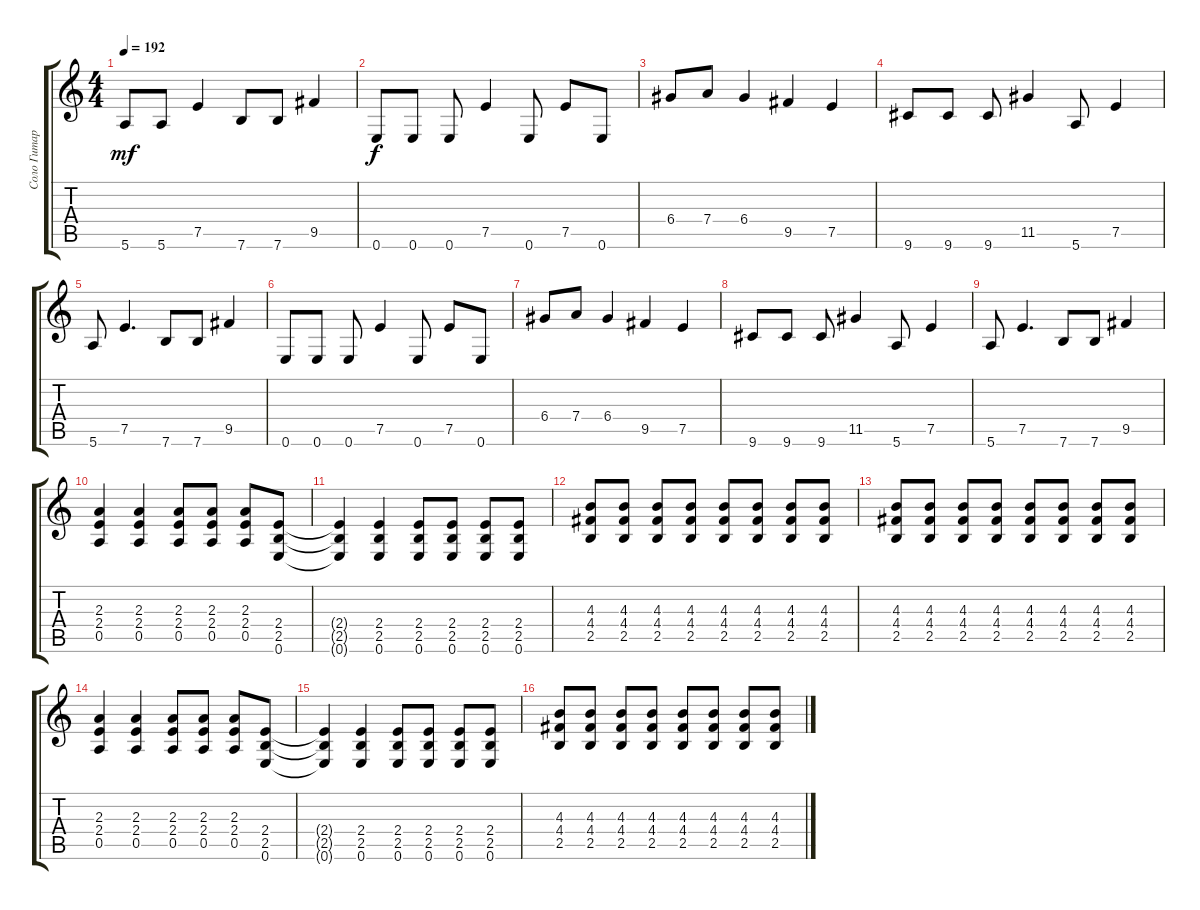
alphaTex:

\track ("Соло Гитара (Brown Tom)" "Соло Гитар") {instrument distortionguitar}
\staff {score tabs}
\tuning (E4 B3 G3 D3 A2 E2) {hide}
\ts (4 4)
\tempo 192
\clef g2
\ks c
5.6.8{dy mf} 5.6.8 7.5.4 7.6.8 7.6.8 9.5.4 |
0.6.8{dy f} 0.6.8 0.6.8 7.5.4 0.6.8 7.5.8 0.6.8 |
6.4.8 7.4.8 6.4.4 9.5.4 7.5.4 |
9.6.8 9.6.8 9.6.8 11.5.4 5.6.8 7.5.4 |
5.6.8 7.5.4{d} 7.6.8 7.6.8 9.5.4 |
0.6.8 0.6.8 0.6.8 7.5.4 0.6.8 7.5.8 0.6.8 |
6.4.8 7.4.8 6.4.4 9.5.4 7.5.4 |
9.6.8 9.6.8 9.6.8 11.5.4 5.6.8 7.5.4 |
5.6.8 7.5.4{d} 7.6.8 7.6.8 9.5.4 |
(2.3 2.4 0.5).4 (2.3 2.4 0.5).4 (2.3 2.4 0.5).8 (2.3 2.4 0.5).8 (2.3 2.4 0.5).8 (2.4 2.5 0.6).8 |
(2.4{t} 2.5{t} 0.6{t}).4 (2.4 2.5 0.6).4 (2.4 2.5 0.6).8 (2.4 2.5 0.6).8 (2.4 2.5 0.6).8 (2.4 2.5 0.6).8 |
(4.3 4.4 2.5).8 (4.3 4.4 2.5).8 (4.3 4.4 2.5).8 (4.3 4.4 2.5).8 (4.3 4.4 2.5).8 (4.3 4.4 2.5).8 (4.3 4.4 2.5).8 (4.3 4.4 2.5).8 |
(4.3 4.4 2.5).8 (4.3 4.4 2.5).8 (4.3 4.4 2.5).8 (4.3 4.4 2.5).8 (4.3 4.4 2.5).8 (4.3 4.4 2.5).8 (4.3 4.4 2.5).8 (4.3 4.4 2.5).8 |
(2.3 2.4 0.5).4 (2.3 2.4 0.5).4 (2.3 2.4 0.5).8 (2.3 2.4 0.5).8 (2.3 2.4 0.5).8 (2.4 2.5 0.6).8 |
(2.4{t} 2.5{t} 0.6{t}).4 (2.4 2.5 0.6).4 (2.4 2.5 0.6).8 (2.4 2.5 0.6).8 (2.4 2.5 0.6).8 (2.4 2.5 0.6).8 |
(4.3 4.4 2.5).8 (4.3 4.4 2.5).8 (4.3 4.4 2.5).8 (4.3 4.4 2.5).8 (4.3 4.4 2.5).8 (4.3 4.4 2.5).8 (4.3 4.4 2.5).8 (4.3 4.4 2.5).8
